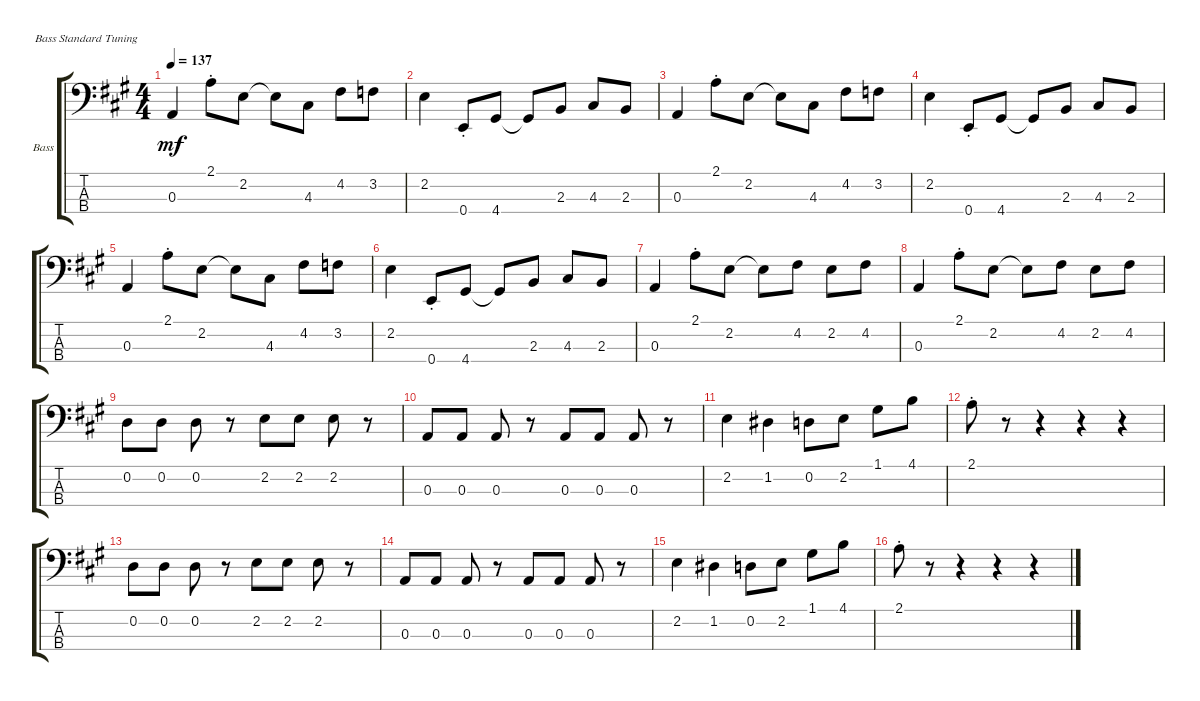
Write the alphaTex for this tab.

\defaultSystemsLayout 4
\bracketExtendMode groupsimilarinstruments
\firstSystemTrackNameOrientation horizontal
\otherSystemsTrackNameOrientation horizontal
\track ("Bass" "Bass") {instrument electricbassfinger}
\staff {score tabs}
\tuning (G2 D2 A1 E1)
\ts (4 4)
\tempo 137
\clef f4
\scale
0.333333
\ks a
0.3.4{dy mf} 2.1{st}.8 2.2.8 2.2{t}.8 4.3.8 4.2.8 3.2.8 |
\scale
0.333333 2.2.4 0.4{st}.8 4.4.8 4.4{t}.8 2.3.8 4.3.8 2.3.8 |
\scale
0.333333 0.3.4 2.1{st}.8 2.2.8 2.2{t}.8 4.3.8 4.2.8 3.2.8 |
\scale
0.333333 2.2.4 0.4{st}.8 4.4.8 4.4{t}.8 2.3.8 4.3.8 2.3.8 |
\scale
0.333333 0.3.4 2.1{st}.8 2.2.8 2.2{t}.8 4.3.8 4.2.8 3.2.8 |
\scale
0.333333 2.2.4 0.4{st}.8 4.4.8 4.4{t}.8 2.3.8 4.3.8 2.3.8 |
\scale
0.333333 0.3.4 2.1{st}.8 2.2.8 2.2{t}.8 4.2.8 2.2.8 4.2.8 |
\scale
0.333333 0.3.4 2.1{st}.8 2.2.8 2.2{t}.8 4.2.8 2.2.8 4.2.8 |
\scale
0.333333 0.2.8 0.2.8 0.2.8 r.8 2.2.8 2.2.8 2.2.8 r.8 |
\scale
0.333333 0.3.8 0.3.8 0.3.8 r.8 0.3.8 0.3.8 0.3.8 r.8 |
\scale
0.333333 2.2.4 1.2.4 0.2.8 2.2.8 1.1.8 4.1.8 |
\scale
0.333333 2.1{st}.8 r.8 r.4 r.4 r.4 |
\scale
0.333333 0.2.8 0.2.8 0.2.8 r.8 2.2.8 2.2.8 2.2.8 r.8 |
\scale
0.333333 0.3.8 0.3.8 0.3.8 r.8 0.3.8 0.3.8 0.3.8 r.8 |
\scale
0.333333 2.2.4 1.2.4 0.2.8 2.2.8 1.1.8 4.1.8 |
\scale
0.333333 2.1{st}.8 r.8 r.4 r.4 r.4
